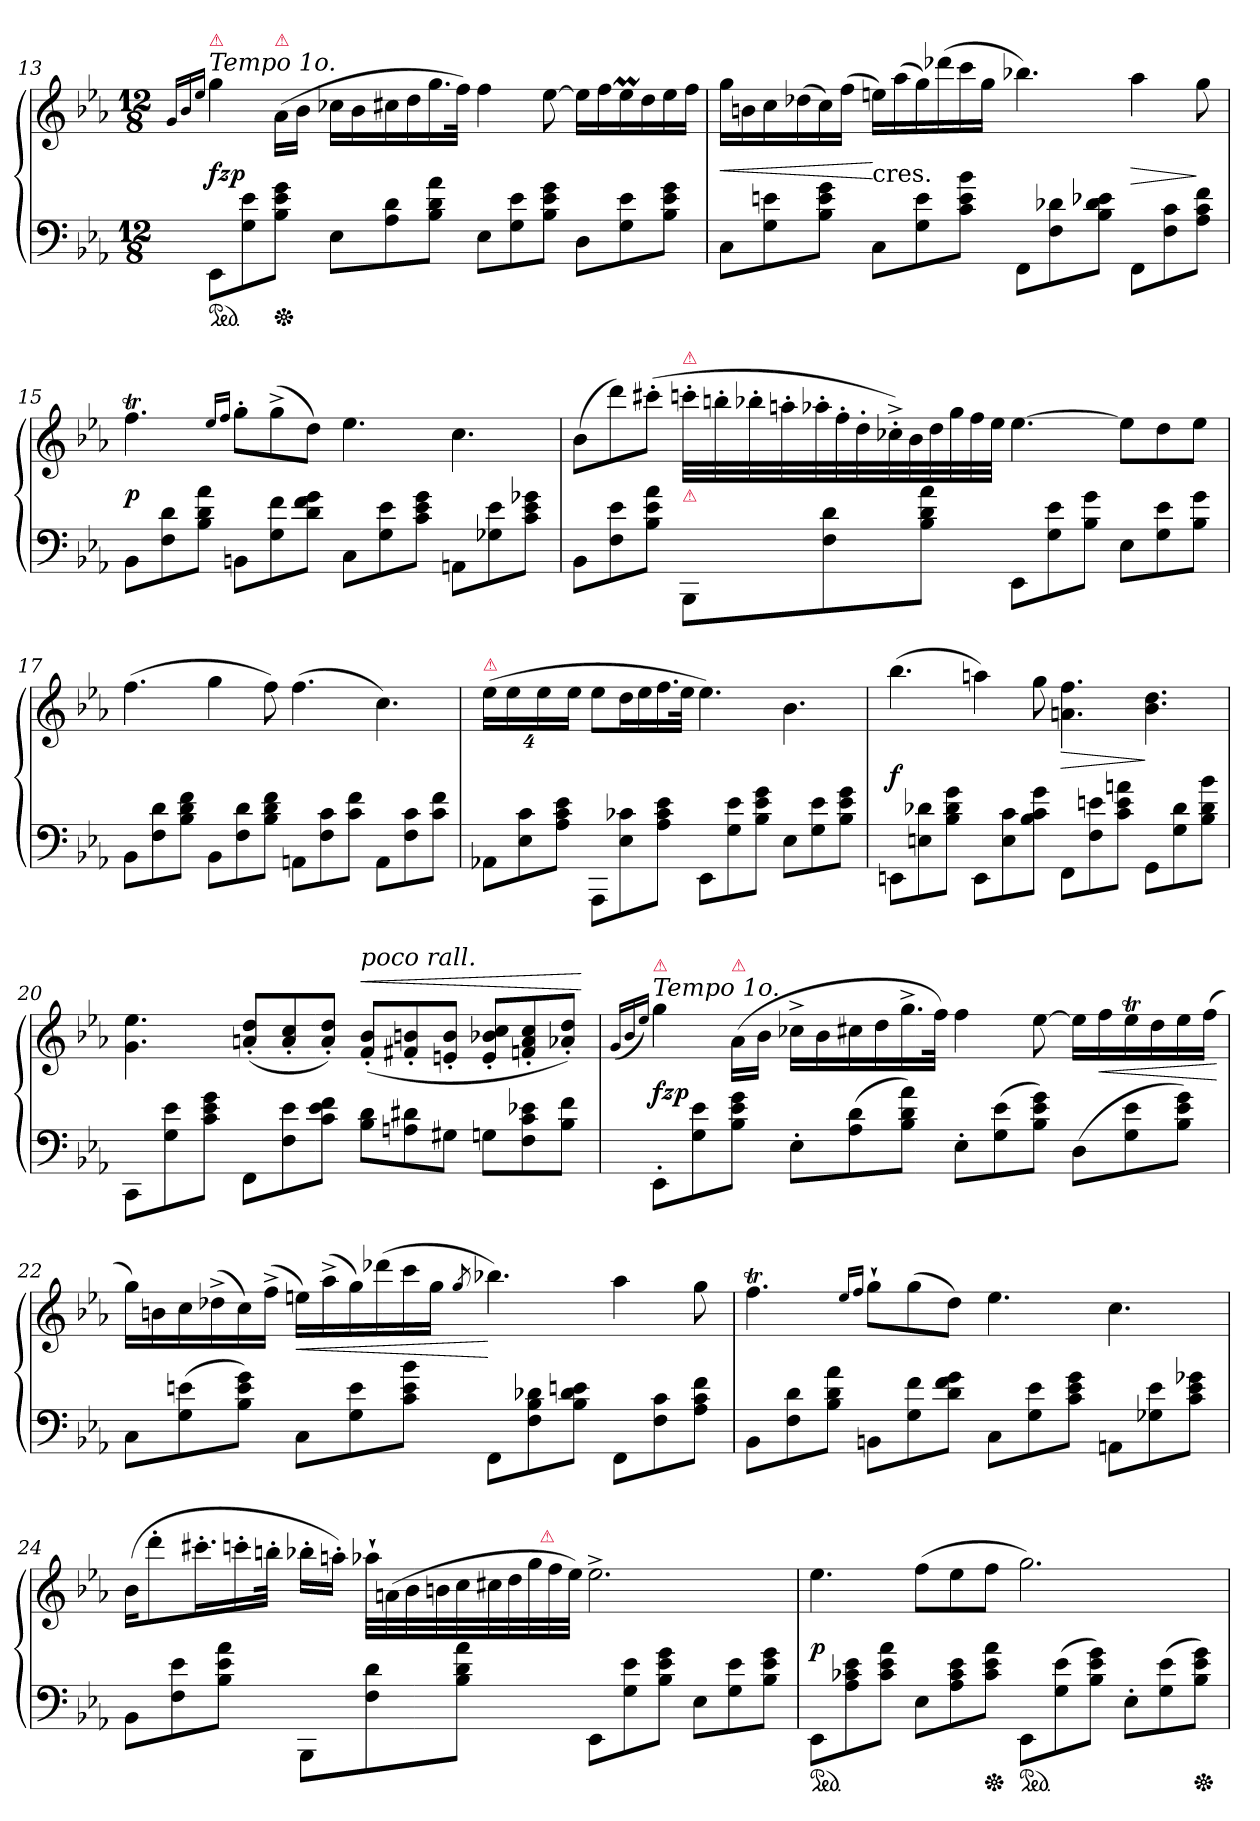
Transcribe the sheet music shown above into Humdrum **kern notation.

**kern	**kern	**dynam
*part1	*part1	*part1
*staff2	*staff1	*staff1/2
*clefF4	*clefG2	*
*k[b-e-a-]	*k[b-e-a-]	*
*E-:	*E-:	*
*M12/8	*M12/8	*
=13	=13	=13
.	16qqg/LL	.
.	16qqb-/	.
.	16qqee-/JJ	.
!	!LO:TX:a:i:t=Tempo 1o.	!
!	!LO:TX:a:color=crimson:t=⚠	!
*ped	*	*
8EE-L	4gg	fz p
8G 8e-	.	.
!	!LO:TX:a:color=crimson:t=⚠	!
*Xped	*	*
8B- 8e- 8gJ	(16a-\LL	.
.	16b-JJ	.
8E-L	16cc-XLL	.
.	16b-	.
8A- 8d	16cc#X	.
.	16dd	.
8B- 8d 8a-J	16.gg	.
.	32ffJJk)	.
8E-L	4ff	.
8G 8e-	.	.
8B- 8e- 8gJ	[8ee-	.
8DL	16ee-LL]	.
.	16ff	.
8G 8e-	16ee-M	.
.	16dd	.
8B- 8e- 8gJ	16ee-	.
.	16ffJJ	.
=14	=14	=14
8CL	16ggLL	<
.	16bn	.
8G 8en	16cc	.
.	(16dd-X	.
8B- 8e 8gJ	16cc)	.
.	(16ffJJ	.
!	!LO:TX:c:t=cres.	!
8CL	16eenLL)	[
.	(16aa-	.
8G 8e	16gg)	.
.	(16ddd-X	.
8c 8e 8b-J	16ccc	.
.	16ggJJ	.
8FFL	4.bb-X)	.
8F 8d-X	.	.
8B- 8d- 8e-XJ	.	.
8FFL	4aa-	>
8F 8c	.	.
8A- 8c 8fJ	8gg	]
=15	=15	=15
8BB-L	4.ffT	p
8F 8d	.	.
8B- 8d 8a-J	.	.
.	16qqee-/LL	.
.	16qqff/JJ	.
8BBnL	8gg'L	.
8G 8f	(8gg^<	.
8d 8f 8gJ	8ddJ)	.
8CL	4.ee-	.
8G 8e-	.	.
8c 8e- 8gJ	.	.
8AAnL	4.cc	.
8G-X 8e-	.	.
8c 8e- 8g-XJ	.	.
=16	=16	=16
8BB-L	(8b-L	.
8F 8e-	8ddd)	.
8B- 8e- 8a-J	(8ccc#X'J	.
*	*Xtuplet	*
!	!LO:TX:a:color=crimson:t=⚠	!
!	!LO:TX:b:color=crimson:t=⚠	!
8BBB-L	104%3cccn'LLL	.
.	104%3bbn'	.
.	104%3bb-X'	.
.	104%3aan'	.
.	104%3aa-X'	.
8F 8d	.	.
.	104%3ff'	.
.	104%3dd'	.
.	104%3cc-X'^<)	.
.	104%3b-	.
8B- 8d 8a-J	.	.
.	104%3dd	.
.	104%3gg	.
.	104%3ff	.
.	104%3ee-JJJ	.
8EE-L	[4.ee-	.
8G 8e-	.	.
8B- 8gJ	.	.
8E-L	8ee-L]	.
8G 8e-	8dd	.
8B- 8gJ	8ee-J	.
=17	=17	=17
8BB-L	(4.ff	.
8F 8d	.	.
8B- 8d 8fJ	.	.
8BB-L	4gg	.
8F 8d	.	.
8B- 8d 8fJ	8ff)	.
8AAnL	(4.ff	.
8F 8c	.	.
8c 8fJ	.	.
8AAL	4.cc)	.
8F 8c	.	.
8c 8fJ	.	.
=18	=18	=18
*	*tuplet	*
!	!LO:TX:a:color=crimson:t=⚠	!
8AA-XL	(32%3ee-LL	.
.	32%3ee-	.
8E- 8c	.	.
.	32%3ee-	.
8A- 8c 8e-J	.	.
.	32%3ee-JJ	.
8AAA-\L	8ee-L	.
8E- 8c-X	16ddL	.
.	16ee-	.
8A- 8c- 8e-J	16.ff	.
.	32ee-JJk	.
8EE-L	4.ee-)	.
8G 8e-	.	.
8B- 8e- 8gJ	.	.
8E-L	4.b-	.
8G 8e-	.	.
8B- 8e- 8gJ	.	.
=19	=19	=19
8EEnL	(4.bb-	f
8En 8d-X	.	.
8B- 8d- 8gJ	.	.
8EEL	4aan)	.
8E 8c	.	.
8B- 8c 8gJ	8gg	.
8FFL	4.an 4.ff	>
8F 8en	.	.
8c 8e 8anJ	.	.
8GGL	4.b- 4.dd	]
8G 8d-	.	.
8B- 8d- 8b-J	.	.
=20	=20	=20
8CCL	4.g 4.ee-	.
8G 8e-	.	.
8c 8e- 8gJ	.	.
8FFL	(8an'/ 8dd'/L	.
8F 8e-	8a' 8cc'	.
8c 8e- 8fJ	8a' 8dd'J)	.
!	!LO:TX:a:i:t=poco rall.	!
!	!	!LO:HP:a
8B- 8dL	(8f' 8b-'L	<
8An 8d#X	8f#X' 8bn'	.
8G#XJ	8en' 8b'J	.
8GnL	8e' 8b-X' 8cc'L	.
8F 8c 8e-X	8fn' 8a' 8cc'	.
8B- 8fJ	8a-X' 8dd'J)	.
.	.	[
=21	=21	=21
.	(16qg/LL	.
.	16qb-/	.
.	16qee-/JJ)	.
!	!LO:TX:a:i:t=Tempo 1o.	!
!	!LO:TX:a:color=crimson:t=⚠	!
8EE-'L	4gg	fz p
8G 8e-	.	.
!	!LO:TX:a:color=crimson:t=⚠	!
8B- 8e- 8gJ	(16a-\LL	.
.	16b-JJ	.
8E-'L	16cc-X^>LL	.
.	16b-	.
(8A- 8d	16cc#X	.
.	16dd	.
8B- 8d 8a-J)	16.gg^>	.
.	32ffJJk)	.
8E-'L	4ff	.
(8G 8e-	.	.
8B- 8e- 8gJ)	[8ee-	.
(8DL	16ee-LL]	.
.	16ff	<
8G 8e-	16ee-T	.
.	16dd	.
8B- 8e- 8gJ)	16ee-	.
.	(16ffJJ	.
.	.	[
=22	=22	=22
8CL	16ggLL)	.
.	16bn	.
(8G 8en	16cc	.
.	(16dd-X^	.
8B- 8e 8gJ)	16cc)	.
.	(16ff^JJ	.
8CL	16eenLL)	<
.	(16aa-^	.
8G 8e	16gg)	.
.	(16ddd-X	.
8c 8e 8b-J	16ccc	.
.	16ggJJ	.
.	8qgg/	.
8FFL	4.bb-X)	[
8F 8B- 8d-X	.	.
8B- 8d- 8enJ	.	.
8FFL	4aa-	.
8F 8c	.	.
8A- 8c 8fJ	8gg	.
=23	=23	=23
8BB-L	4.ffT	.
8F 8d	.	.
8B- 8d 8a-J	.	.
.	16qqee-/LL	.
.	16qqff/JJ	.
8BBnL	8gg`L	.
8G 8f	(>8gg	.
8d 8f 8gJ	8ddJ)	.
8CL	4.ee-	.
8G 8e-	.	.
8c 8e- 8gJ	.	.
8AAnL	4.cc	.
8G-X 8e-	.	.
8c 8e- 8g-XJ	.	.
=24	=24	=24
8BB-L	(16b-KL	.
.	8ddd'	.
8F 8e-	.	.
.	16.ccc#X'L	.
8B- 8e- 8a-J	.	.
.	16cccn'	.
.	32bbn'JJk	.
8BBB-L	16bb-X'LL	.
.	16aan'JJ)	.
8F 8d	32aa-X`LLL	.
.	(32an	.
.	32b-	.
.	32bn	.
*	*Xtuplet	*
8B- 8d 8a-J	48cc	.
.	48cc#X	.
.	48dd	.
.	48gg	.
!	!LO:TX:a:color=crimson:t=⚠	!
.	48ff	.
.	48ee-JJJ)	.
8EE-L	2.ee-^	.
8G 8e-	.	.
8B- 8e- 8gJ	.	.
8E-L	.	.
8G 8e-	.	.
8B- 8e- 8gJ	.	.
=25	=25	=25
!LO:TX:a:color=crimson:t=⚠	!	!
*ped	*	*
8EE-L	4.ee-	p
8A- 8c-X 8e-	.	.
8c- 8e- 8a-J	.	.
8E-L	(8ffL	.
8A- 8c- 8e-	8ee-	.
*Xped	*	*
8c- 8e- 8a-J	8ffJ	.
*ped	*	*
8EE-L	2.gg)	.
(8G 8e-	.	.
8B- 8e- 8gJ)	.	.
8E-'L	.	.
(8G 8e-	.	.
*Xped	*	*
8B- 8e- 8gJ)	.	.
=	=	=
*-	*-	*-
